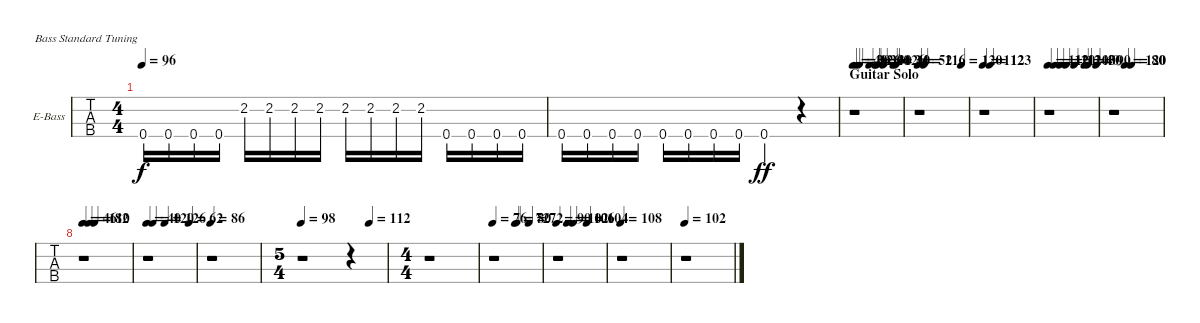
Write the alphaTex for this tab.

\bracketExtendMode nobrackets
\firstSystemTrackNameOrientation horizontal
\otherSystemsTrackNameOrientation horizontal
\defaultBarNumberDisplay FirstOfSystem
\track ("Bass" "E-Bass") {instrument electricbassfinger}
\staff {tabs}
\tuning (G2 D2 A1 E1)
\ts (4 4)
\tempo 96
\clef f4
\ks c
0.4.16{dy f} 0.4.16 0.4.16 0.4.16 2.2.16 2.2.16 2.2.16 2.2.16 2.2.16 2.2.16 2.2.16 2.2.16 0.4.16 0.4.16 0.4.16 0.4.16 |
0.4.16 0.4.16 0.4.16 0.4.16 0.4.16 0.4.16 0.4.16 0.4.16 0.4.4{dy ff} r.4 |
\section ("" "Guitar Solo")
\tempo 40
\tempo (30 0.0625)
\tempo (126 0.125)
\tempo (30 0.333333)
\tempo (40 0.46875)
\tempo (30 0.5)
\tempo (126 0.625)
\tempo (34 0.833333)
\tempo (40 0.875)
r.1 |
\tempo 52
\tempo (116 0.125)
\tempo (120 0.875)
r.1 |
\tempo 112
\tempo (123 0.14375)
r.1 |
\tempo 112
\tempo (120 0.125)
\tempo (112 0.25)
\tempo (124 0.375)
\tempo (100 0.541667)
\tempo (40 0.75)
\tempo (30 0.8125)
\tempo (90 0.984375)
r.1 |
\tempo (120 0.25)
\tempo (80 0.375)
r.1 |
\tempo 46
\tempo (110 0.125)
\tempo (82 0.25)
r.1 |
\tempo 40
\tempo (120 0.125)
\tempo (126 0.375)
\tempo (62 0.875)
r.1 |
\tempo 86
r.1 |
\ts (5 4)
\tempo 98
\tempo (112 0.8)
r.1 r.4 |
\ts (4 4)
r.1 |
\tempo 76
\tempo (72 0.46875)
\tempo (80 0.5)
\tempo (72 0.75)
r.1 |
\tempo 90
\tempo (102 0.21875)
\tempo (106 0.34375)
\tempo (104 0.625)
r.1 |
\tempo 108
r.1 |
\tempo 102
r.1
